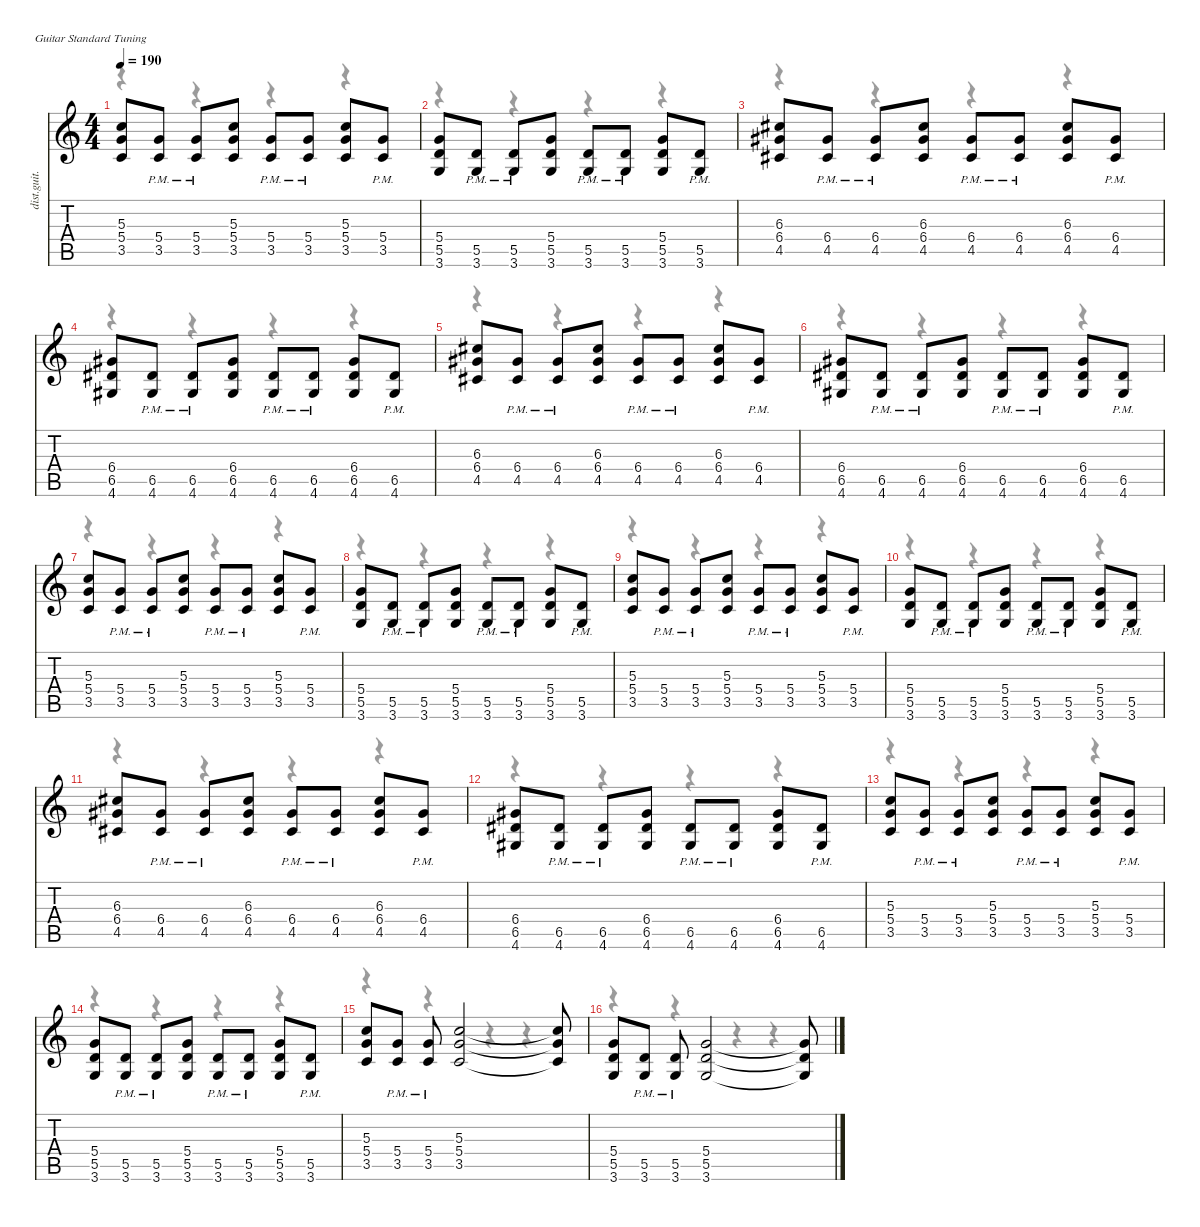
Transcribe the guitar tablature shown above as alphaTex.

\defaultSystemsLayout 4
\hideDynamics
\bracketExtendMode nobrackets
\track ("Rhythm" "dist.guit.") {instrument distortionguitar}
\staff {score tabs}
\tuning (E4 B3 G3 D3 A2 E2)
\voice
\ts (4 4)
\tempo 190
\clef g2
\ks c
(5.3 5.4 3.5).8{dy f beam Up} (5.4{pm} 3.5{pm}).8{beam Up} (5.4{pm} 3.5{pm}).8{beam Up} (5.3 5.4 3.5).8{beam Up} (5.4{pm} 3.5{pm}).8{beam Up} (5.4{pm} 3.5{pm}).8{beam Up} (5.3 5.4 3.5).8{beam Up} (5.4{pm} 3.5{pm}).8{beam Up} |
(5.4 5.5 3.6).8{beam Up} (5.5{pm} 3.6{pm}).8{beam Up} (5.5{pm} 3.6{pm}).8{beam Up} (5.4 5.5 3.6).8{beam Up} (5.5{pm} 3.6{pm}).8{beam Up} (5.5{pm} 3.6{pm}).8{beam Up} (5.4 5.5 3.6).8{beam Up} (5.5{pm} 3.6{pm}).8{beam Up} |
(6.3{acc #} 6.4{acc #} 4.5{acc #}).8{beam Up} (6.4{pm acc #} 4.5{pm acc #}).8{beam Up} (6.4{pm acc #} 4.5{pm acc #}).8{beam Up} (6.3{acc #} 6.4{acc #} 4.5{acc #}).8{beam Up} (6.4{pm acc #} 4.5{pm acc #}).8{beam Up} (6.4{pm acc #} 4.5{pm acc #}).8{beam Up} (6.3{acc #} 6.4{acc #} 4.5{acc #}).8{beam Up} (6.4{pm acc #} 4.5{pm acc #}).8{beam Up} |
(6.4{acc #} 6.5{acc #} 4.6{acc #}).8{beam Up} (6.5{pm acc #} 4.6{pm acc #}).8{beam Up} (6.5{pm acc #} 4.6{pm acc #}).8{beam Up} (6.4{acc #} 6.5{acc #} 4.6{acc #}).8{beam Up} (6.5{pm acc #} 4.6{pm acc #}).8{beam Up} (6.5{pm acc #} 4.6{pm acc #}).8{beam Up} (6.4{acc #} 6.5{acc #} 4.6{acc #}).8{beam Up} (6.5{pm acc #} 4.6{pm acc #}).8{beam Up} |
(6.3{acc #} 6.4{acc #} 4.5{acc #}).8{beam Up} (6.4{pm acc #} 4.5{pm acc #}).8{beam Up} (6.4{pm acc #} 4.5{pm acc #}).8{beam Up} (6.3{acc #} 6.4{acc #} 4.5{acc #}).8{beam Up} (6.4{pm acc #} 4.5{pm acc #}).8{beam Up} (6.4{pm acc #} 4.5{pm acc #}).8{beam Up} (6.3{acc #} 6.4{acc #} 4.5{acc #}).8{beam Up} (6.4{pm acc #} 4.5{pm acc #}).8{beam Up} |
(6.4{acc #} 6.5{acc #} 4.6{acc #}).8{beam Up} (6.5{pm acc #} 4.6{pm acc #}).8{beam Up} (6.5{pm acc #} 4.6{pm acc #}).8{beam Up} (6.4{acc #} 6.5{acc #} 4.6{acc #}).8{beam Up} (6.5{pm acc #} 4.6{pm acc #}).8{beam Up} (6.5{pm acc #} 4.6{pm acc #}).8{beam Up} (6.4{acc #} 6.5{acc #} 4.6{acc #}).8{beam Up} (6.5{pm acc #} 4.6{pm acc #}).8{beam Up} |
(5.3 5.4 3.5).8{beam Up} (5.4{pm} 3.5{pm}).8{beam Up} (5.4{pm} 3.5{pm}).8{beam Up} (5.3 5.4 3.5).8{beam Up} (5.4{pm} 3.5{pm}).8{beam Up} (5.4{pm} 3.5{pm}).8{beam Up} (5.3 5.4 3.5).8{beam Up} (5.4{pm} 3.5{pm}).8{beam Up} |
(5.4 5.5 3.6).8{beam Up} (5.5{pm} 3.6{pm}).8{beam Up} (5.5{pm} 3.6{pm}).8{beam Up} (5.4 5.5 3.6).8{beam Up} (5.5{pm} 3.6{pm}).8{beam Up} (5.5{pm} 3.6{pm}).8{beam Up} (5.4 5.5 3.6).8{beam Up} (5.5{pm} 3.6{pm}).8{beam Up} |
(5.3 5.4 3.5).8{beam Up} (5.4{pm} 3.5{pm}).8{beam Up} (5.4{pm} 3.5{pm}).8{beam Up} (5.3 5.4 3.5).8{beam Up} (5.4{pm} 3.5{pm}).8{beam Up} (5.4{pm} 3.5{pm}).8{beam Up} (5.3 5.4 3.5).8{beam Up} (5.4{pm} 3.5{pm}).8{beam Up} |
(5.4 5.5 3.6).8{beam Up} (5.5{pm} 3.6{pm}).8{beam Up} (5.5{pm} 3.6{pm}).8{beam Up} (5.4 5.5 3.6).8{beam Up} (5.5{pm} 3.6{pm}).8{beam Up} (5.5{pm} 3.6{pm}).8{beam Up} (5.4 5.5 3.6).8{beam Up} (5.5{pm} 3.6{pm}).8{beam Up} |
(6.3{acc #} 6.4{acc #} 4.5{acc #}).8{beam Up} (6.4{pm acc #} 4.5{pm acc #}).8{beam Up} (6.4{pm acc #} 4.5{pm acc #}).8{beam Up} (6.3{acc #} 6.4{acc #} 4.5{acc #}).8{beam Up} (6.4{pm acc #} 4.5{pm acc #}).8{beam Up} (6.4{pm acc #} 4.5{pm acc #}).8{beam Up} (6.3{acc #} 6.4{acc #} 4.5{acc #}).8{beam Up} (6.4{pm acc #} 4.5{pm acc #}).8{beam Up} |
(6.4{acc #} 6.5{acc #} 4.6{acc #}).8{beam Up} (6.5{pm acc #} 4.6{pm acc #}).8{beam Up} (6.5{pm acc #} 4.6{pm acc #}).8{beam Up} (6.4{acc #} 6.5{acc #} 4.6{acc #}).8{beam Up} (6.5{pm acc #} 4.6{pm acc #}).8{beam Up} (6.5{pm acc #} 4.6{pm acc #}).8{beam Up} (6.4{acc #} 6.5{acc #} 4.6{acc #}).8{beam Up} (6.5{pm acc #} 4.6{pm acc #}).8{beam Up} |
(5.3 5.4 3.5).8{beam Up} (5.4{pm} 3.5{pm}).8{beam Up} (5.4{pm} 3.5{pm}).8{beam Up} (5.3 5.4 3.5).8{beam Up} (5.4{pm} 3.5{pm}).8{beam Up} (5.4{pm} 3.5{pm}).8{beam Up} (5.3 5.4 3.5).8{beam Up} (5.4{pm} 3.5{pm}).8{beam Up} |
(5.4 5.5 3.6).8{beam Up} (5.5{pm} 3.6{pm}).8{beam Up} (5.5{pm} 3.6{pm}).8{beam Up} (5.4 5.5 3.6).8{beam Up} (5.5{pm} 3.6{pm}).8{beam Up} (5.5{pm} 3.6{pm}).8{beam Up} (5.4 5.5 3.6).8{beam Up} (5.5{pm} 3.6{pm}).8{beam Up} |
(5.3 5.4 3.5).8{beam Up} (5.4{pm} 3.5{pm}).8{beam Up} (5.4{pm} 3.5{pm}).8{beam Up} (5.3 5.4 3.5).2{beam Up} (5.3{t} 5.4{t} 3.5{t}).8{beam Up} |
(5.4 5.5 3.6).8{beam Up} (5.5{pm} 3.6{pm}).8{beam Up} (5.5{pm} 3.6{pm}).8{beam Up} (5.4 5.5 3.6).2{beam Up} (5.4{t} 5.5{t} 3.6{t}).8{beam Up}
\voice
\clef g2
\ottava regular
\simile none
\ks c
r.4{dy mf beam Down} r.4{beam Down} r.4{beam Down} r.4{beam Down} |
r.4{beam Down} r.4{beam Down} r.4{beam Down} r.4{beam Down} |
r.4{beam Down} r.4{beam Down} r.4{beam Down} r.4{beam Down} |
r.4{beam Down} r.4{beam Down} r.4{beam Down} r.4{beam Down} |
r.4{beam Down} r.4{beam Down} r.4{beam Down} r.4{beam Down} |
r.4{beam Down} r.4{beam Down} r.4{beam Down} r.4{beam Down} |
r.4{beam Down} r.4{beam Down} r.4{beam Down} r.4{beam Down} |
r.4{beam Down} r.4{beam Down} r.4{beam Down} r.4{beam Down} |
r.4{beam Down} r.4{beam Down} r.4{beam Down} r.4{beam Down} |
r.4{beam Down} r.4{beam Down} r.4{beam Down} r.4{beam Down} |
r.4{beam Down} r.4{beam Down} r.4{beam Down} r.4{beam Down} |
r.4{beam Down} r.4{beam Down} r.4{beam Down} r.4{beam Down} |
r.4{beam Down} r.4{beam Down} r.4{beam Down} r.4{beam Down} |
r.4{beam Down} r.4{beam Down} r.4{beam Down} r.4{beam Down} |
r.4{beam Down} r.4{beam Down} r.4{beam Down} r.4{beam Down} |
r.4{beam Down} r.4{beam Down} r.4{beam Down} r.4{beam Down}
